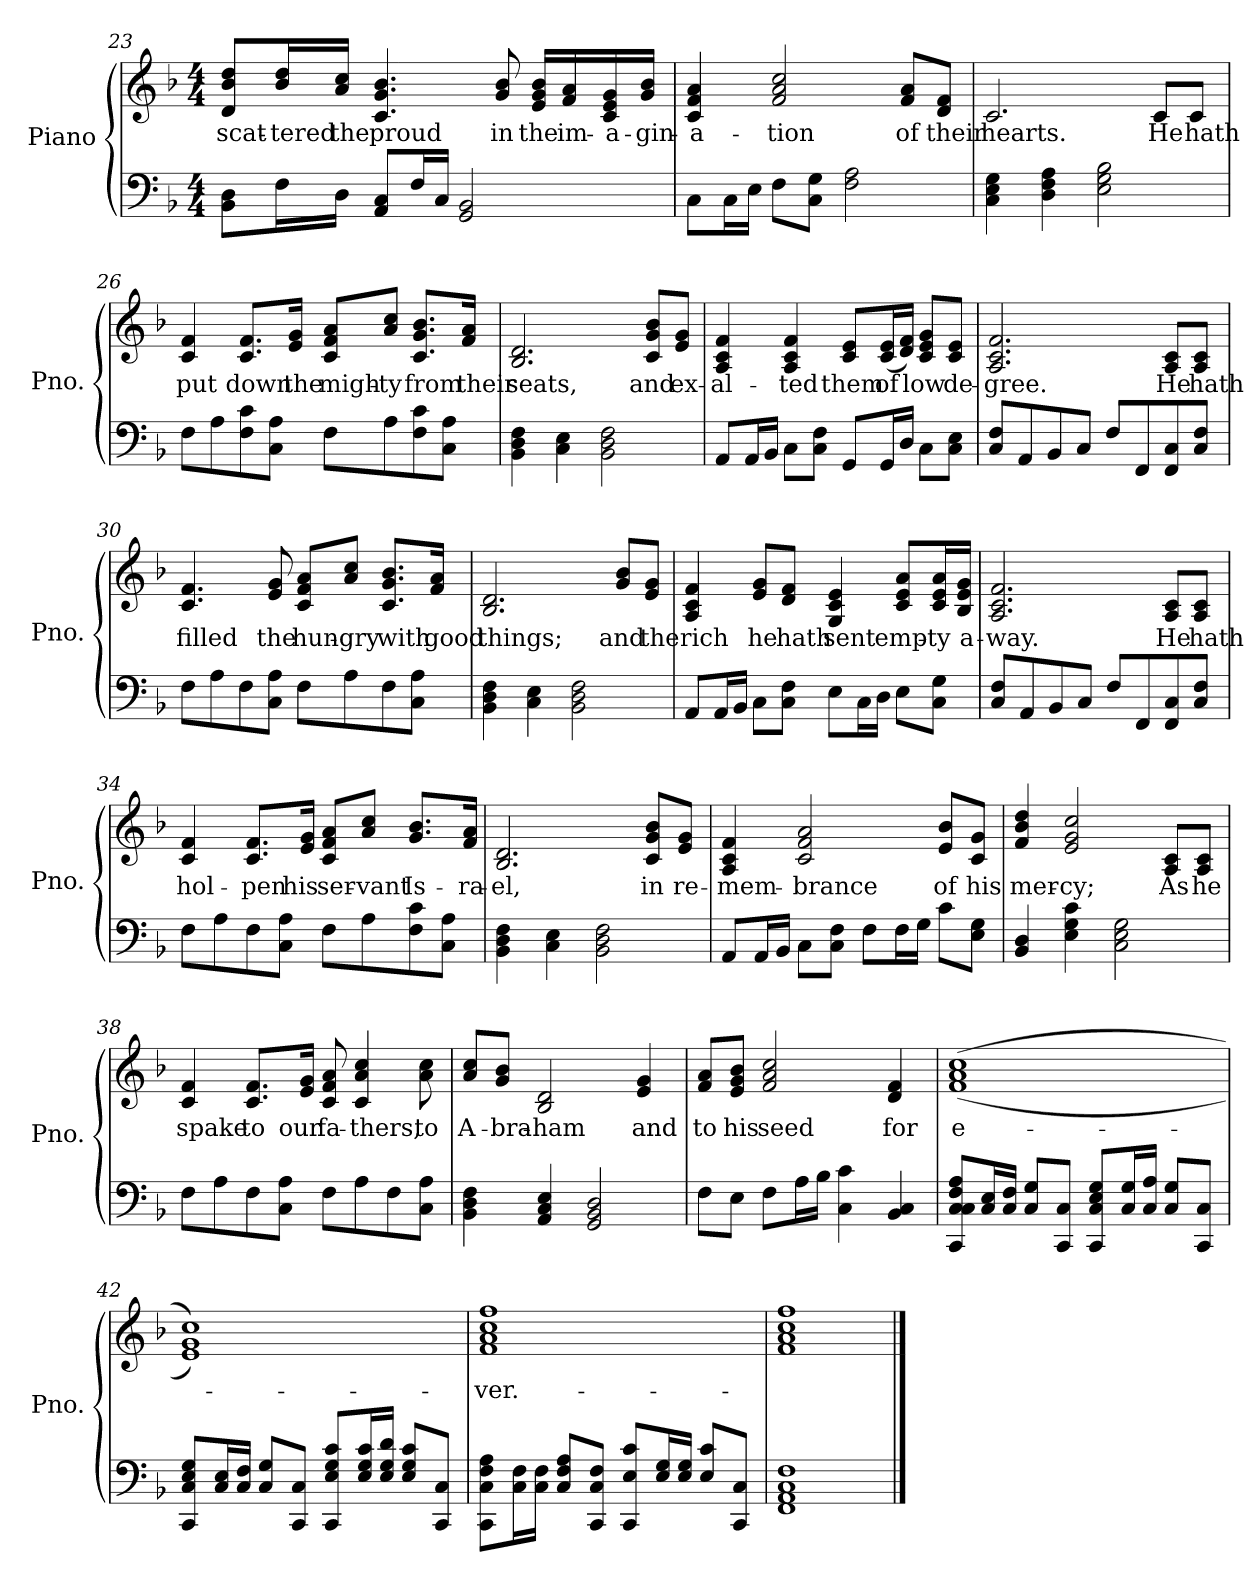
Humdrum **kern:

**kern	**kern	**text
*part1	*part1	*part1
*staff2	*staff1	*staff1
*I"Piano	*	*
*I'Pno.	*	*
!!LO:LB:g=z
*clefF4	*clefG2	*
*k[b-]	*k[b-]	*
*M4/4	*M4/4	*
=23	=23	=23
!	!	!LO:LY:b
8BB-\ 8D\L	8d/ 8b-/ 8dd/L	scat-
!	!	!LO:LY:b
16F\L	16b-/ 16dd/L	-tered
!	!	!LO:LY:b
16D\JJ	16a/ 16cc/JJ	the
!	!	!LO:LY:b
8AA/ 8C/L	4.c/ 4.g/ 4.b-/	proud
16F/L	.	.
16C/JJ	.	.
2GG/ 2BB-/	.	.
!	!	!LO:LY:b
.	8g/ 8b-/	in
!	!	!LO:LY:b
.	16e/ 16g/ 16b-/LL	the
!	!	!LO:LY:b
.	16f/ 16a/	im-
!	!	!LO:LY:b
.	16c/ 16e/ 16g/	-a-
!	!	!LO:LY:b
.	16g/ 16b-/JJ	-gin-
=24	=24	=24
!	!	!LO:LY:b
8C\L	4c/ 4f/ 4a/	-a-
16C\L	.	.
16E\JJ	.	.
!	!	!LO:LY:b
8F\L	2f/ 2a/ 2cc/	-tion
8C\ 8G\J	.	.
2F\ 2A\	.	.
!	!	!LO:LY:b
.	8f/ 8a/L	of
!	!	!LO:LY:b
.	8d/ 8f/J	their
=25	=25	=25
!	!	!LO:LY:b
4C\ 4E\ 4G\	2.c/	hearts.
4D\ 4F\ 4A\	.	.
2E\ 2G\ 2B-\	.	.
!	!	!LO:LY:b
.	8c/L	He
!	!	!LO:LY:b
.	8c/J	hath
=26	=26	=26
!	!	!LO:LY:b
8F\L	4c/ 4f/	put
8A\	.	.
!	!	!LO:LY:b
8F\ 8c\	8.c/ 8.f/L	down
8C\ 8A\J	.	.
!	!	!LO:LY:b
.	16e/ 16g/Jk	the
!	!	!LO:LY:b
8F\L	8c/ 8f/ 8a/L	migh-
!	!	!LO:LY:b
8A\	8a/ 8cc/J	-ty
!	!	!LO:LY:b
8F\ 8c\	8.c/ 8.g/ 8.b-/L	from
8C\ 8A\J	.	.
!	!	!LO:LY:b
.	16f/ 16a/Jk	their
!!LO:LB:g=z
=27	=27	=27
!	!	!LO:LY:b
4BB-\ 4D\ 4F\	2.B-/ 2.d/	seats,
4C\ 4E\	.	.
2BB-\ 2D\ 2F\	.	.
!	!	!LO:LY:b
.	8c/ 8g/ 8b-/L	and
!	!	!LO:LY:b
.	8e/ 8g/J	ex-
=28	=28	=28
!	!	!LO:LY:b
8AA/L	4A/ 4c/ 4f/	-al-
16AA/L	.	.
16BB-/JJ	.	.
!	!	!LO:LY:b
8C\L	4A/ 4c/ 4f/	-ted
8C\ 8F\J	.	.
!	!	!LO:LY:b
8GG/L	8c/ 8e/L	them
!	!	!LO:LY:b
16GG/L	(<16c/ 16e/L	of
16D/JJ	16d/ 16f/JJ)	.
!	!	!LO:LY:b
8C\L	8c/ 8e/ 8g/L	low
!	!	!LO:LY:b
8C\ 8E\J	8c/ 8e/J	de-
=29	=29	=29
!	!	!LO:LY:b
8C/ 8F/L	2.A/ 2.c/ 2.f/	-gree.
8AA/	.	.
8BB-/	.	.
8C/J	.	.
8F/L	.	.
8FF/	.	.
!	!	!LO:LY:b
8FF/ 8C/	8A/ 8c/L	He
!	!	!LO:LY:b
8C/ 8F/J	8A/ 8c/J	hath
=30	=30	=30
!	!	!LO:LY:b
8F\L	4.c/ 4.f/	filled
8A\	.	.
8F\	.	.
!	!	!LO:LY:b
8C\ 8A\J	8e/ 8g/	the
!	!	!LO:LY:b
8F\L	8c/ 8f/ 8a/L	hun-
!	!	!LO:LY:b
8A\	8a/ 8cc/J	-gry
!	!	!LO:LY:b
8F\	8.c/ 8.g/ 8.b-/L	with
8C\ 8A\J	.	.
!	!	!LO:LY:b
.	16f/ 16a/Jk	good
!!LO:LB:g=z
=31	=31	=31
!	!	!LO:LY:b
4BB-\ 4D\ 4F\	2.B-/ 2.d/	things;
4C\ 4E\	.	.
2BB-\ 2D\ 2F\	.	.
!	!	!LO:LY:b
.	8g/ 8b-/L	and
!	!	!LO:LY:b
.	8e/ 8g/J	the
=32	=32	=32
!	!	!LO:LY:b
8AA/L	4A/ 4c/ 4f/	rich
16AA/L	.	.
16BB-/JJ	.	.
!	!	!LO:LY:b
8C\L	8e/ 8g/L	he
!	!	!LO:LY:b
8C\ 8F\J	8d/ 8f/J	hath
!	!	!LO:LY:b
8E\L	4G/ 4c/ 4e/	sent
16C\L	.	.
16D\JJ	.	.
!	!	!LO:LY:b
8E\L	8c/ 8e/ 8a/L	emp-
!	!	!LO:LY:b
8C\ 8G\J	16c/ 16e/ 16a/L	-ty
!	!	!LO:LY:b
.	16B-/ 16e/ 16g/JJ	a-
=33	=33	=33
!	!	!LO:LY:b
8C/ 8F/L	2.A/ 2.c/ 2.f/	-way.
8AA/	.	.
8BB-/	.	.
8C/J	.	.
8F/L	.	.
8FF/	.	.
!	!	!LO:LY:b
8FF/ 8C/	8A/ 8c/L	He
!	!	!LO:LY:b
8C/ 8F/J	8A/ 8c/J	hath
=34	=34	=34
!	!	!LO:LY:b
8F\L	4c/ 4f/	hol-
8A\	.	.
!	!	!LO:LY:b
8F\	8.c/ 8.f/L	-pen
8C\ 8A\J	.	.
!	!	!LO:LY:b
.	16e/ 16g/Jk	his
!	!	!LO:LY:b
8F\L	8c/ 8f/ 8a/L	ser-
!	!	!LO:LY:b
8A\	8a/ 8cc/J	-vant
!	!	!LO:LY:b
8F\ 8c\	8.g/ 8.b-/L	Is-
8C\ 8A\J	.	.
!	!	!LO:LY:b
.	16f/ 16a/Jk	-ra-
=35	=35	=35
!	!	!LO:LY:b
4BB-\ 4D\ 4F\	2.B-/ 2.d/	-el,
4C\ 4E\	.	.
2BB-\ 2D\ 2F\	.	.
!	!	!LO:LY:b
.	8c/ 8g/ 8b-/L	in
!	!	!LO:LY:b
.	8e/ 8g/J	re-
!!LO:LB:g=z
=36	=36	=36
!	!	!LO:LY:b
8AA/L	4A/ 4c/ 4f/	-mem-
16AA/L	.	.
16BB-/JJ	.	.
!	!	!LO:LY:b
8C\L	2c/ 2f/ 2a/	-brance
8C\ 8F\J	.	.
8F\L	.	.
16F\L	.	.
16G\JJ	.	.
!	!	!LO:LY:b
8c\L	8e/ 8b-/L	of
!	!	!LO:LY:b
8E\ 8G\J	8c/ 8g/J	his
=37	=37	=37
!	!	!LO:LY:b
4BB-/ 4D/	4f/ 4b-/ 4dd/	mer-
!	!	!LO:LY:b
4E\ 4G\ 4c\	2e/ 2g/ 2cc/	-cy;
2C\ 2E\ 2G\	.	.
!	!	!LO:LY:b
.	8A/ 8c/L	As
!	!	!LO:LY:b
.	8A/ 8c/J	he
=38	=38	=38
!	!	!LO:LY:b
8F\L	4c/ 4f/	spake
8A\	.	.
!	!	!LO:LY:b
8F\	8.c/ 8.f/L	to
8C\ 8A\J	.	.
!	!	!LO:LY:b
.	16e/ 16g/Jk	our
!	!	!LO:LY:b
8F\L	8c/ 8f/ 8a/	fa-
!	!	!LO:LY:b
8A\	4c/ 4a/ 4cc/	-thers,
8F\	.	.
!	!	!LO:LY:b
8C\ 8A\J	8a\ 8cc\	to
=39	=39	=39
!	!	!LO:LY:b
4BB-\ 4D\ 4F\	8a/ 8cc/L	A-
!	!	!LO:LY:b
.	8g/ 8b-/J	-bra-
!	!	!LO:LY:b
4AA/ 4C/ 4E/	2B-/ 2d/	-ham
2GG/ 2BB-/ 2D/	.	.
!	!	!LO:LY:b
.	4e/ 4g/	and
=40	=40	=40
!	!	!LO:LY:b
8F\L	8f/ 8a/L	to
!	!	!LO:LY:b
8E\J	8e/ 8g/ 8b-/J	his
!	!	!LO:LY:b
8F\L	2f/ 2a/ 2cc/	seed
16A\L	.	.
16B-\JJ	.	.
4C\ 4c\	.	.
!	!	!LO:LY:b
4BB-/ 4C/	4d/ 4f/	for
!!LO:PB:g=z
=41	=41	=41
!	!	!LO:LY:b
8CC/ 8C/ 8C/ 8F/ 8A/L	(<(<1f 1a 1cc	e-
16C/ 16E/L	.	.
16C/ 16F/JJ	.	.
8C/ 8G/L	.	.
8CC/ 8C/J	.	.
8CC/ 8C/ 8E/ 8G/L	.	.
16C/ 16G/L	.	.
16C/ 16A/JJ	.	.
8C/ 8G/L	.	.
8CC/ 8C/J	.	.
=42	=42	=42
8CC/ 8C/ 8E/ 8G/L	1e 1g 1cc))	.
16C/ 16E/L	.	.
16C/ 16F/JJ	.	.
8C/ 8G/L	.	.
8CC/ 8C/J	.	.
8CC/ 8E/ 8G/ 8c/L	.	.
16E/ 16G/ 16c/L	.	.
16E/ 16G/ 16d/JJ	.	.
8E/ 8G/ 8c/L	.	.
8CC/ 8C/J	.	.
=43	=43	=43
!	!	!LO:LY:b
8CC\ 8C\ 8F\ 8A\L	1f 1a 1cc 1ff	-ver.-
16C\ 16F\L	.	.
16C\ 16F\JJ	.	.
8C/ 8F/ 8A/L	.	.
8CC/ 8C/ 8F/J	.	.
8CC/ 8E/ 8c/L	.	.
16E/ 16G/L	.	.
16E/ 16G/JJ	.	.
8E/ 8c/L	.	.
8CC/ 8C/J	.	.
=44	=44	=44
1FF 1AA 1C 1F	1f 1a 1cc 1ff	.
==	==	==
*-	*-	*-
